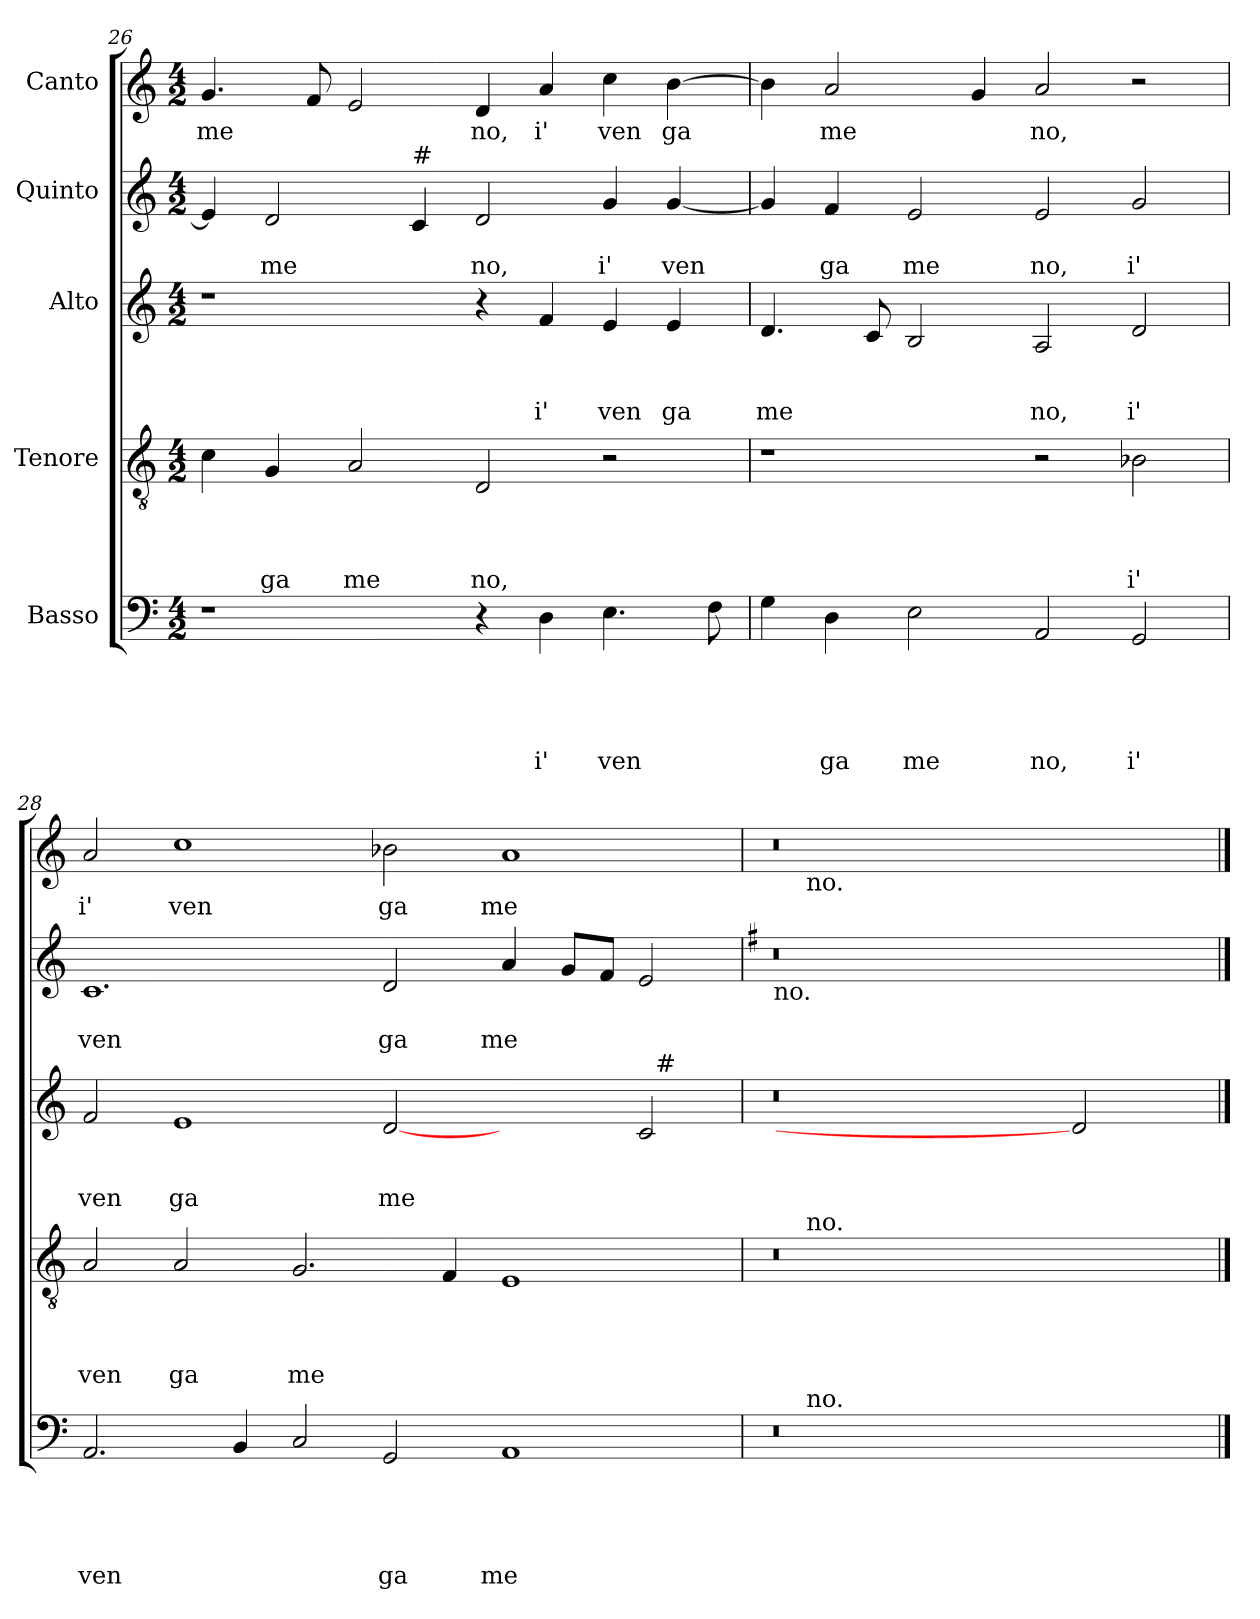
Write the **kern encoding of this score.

**kern	**text	**text	**text	**text	**text	**kern	**text	**text	**text	**text	**kern	**text	**text	**text	**kern	**text	**text	**kern	**text
*part5	*part5	*part5	*part5	*part5	*part5	*part4	*part4	*part4	*part4	*part4	*part3	*part3	*part3	*part3	*part2	*part2	*part2	*part1	*part1
*staff5	*staff5	*staff5	*staff5	*staff5	*staff5	*staff4	*staff4	*staff4	*staff4	*staff4	*staff3	*staff3	*staff3	*staff3	*staff2	*staff2	*staff2	*staff1	*staff1
*I"Basso	*	*	*	*	*	*I"Tenore	*	*	*	*	*I"Alto	*	*	*	*I"Quinto	*	*	*I"Canto	*
*clefF4	*	*	*	*	*	*clefGv2	*	*	*	*	*clefG2	*	*	*	*clefG2	*	*	*clefG2	*
*k[]	*	*	*	*	*	*k[]	*	*	*	*	*k[]	*	*	*	*k[]	*	*	*k[]	*
*C:	*	*	*	*	*	*C:	*	*	*	*	*C:	*	*	*	*C:	*	*	*C:	*
*M4/2	*	*	*	*	*	*M4/2	*	*	*	*	*M4/2	*	*	*	*M4/2	*	*	*M4/2	*
=26	=26	=26	=26	=26	=26	=26	=26	=26	=26	=26	=26	=26	=26	=26	=26	=26	=26	=26	=26
!	!	!	!	!	!	!	!	!	!	!	!	!	!	!	!	!	!	!	!LO:LY:b
1r	.	.	.	.	.	4c\	.	.	.	.	1r	.	.	.	4e/]	.	.	4.g/	me
!	!	!	!	!	!	!	!	!	!	!LO:LY:b	!	!	!	!	!	!	!LO:LY:b	!	!
.	.	.	.	.	.	4G/	.	.	.	ga	.	.	.	.	2d/	.	me	.	.
.	.	.	.	.	.	.	.	.	.	.	.	.	.	.	.	.	.	8f/	.
!	!	!	!	!	!	!	!	!	!	!LO:LY:b	!	!	!	!	!	!	!	!	!
.	.	.	.	.	.	2A/	.	.	.	me	.	.	.	.	.	.	.	2e/	.
!	!	!	!	!	!	!	!	!	!	!	!	!	!	!	!LO:TX:a:t=#	!	!	!	!
.	.	.	.	.	.	.	.	.	.	.	.	.	.	.	4c/	.	.	.	.
!	!	!	!	!	!	!	!	!	!	!LO:LY:b	!	!	!	!	!	!	!LO:LY:b	!	!LO:LY:b
4r	.	.	.	.	.	2D/	.	.	.	no,	4r	.	.	.	2d/	.	no,	4d/	no,
!	!	!	!	!	!LO:LY:b	!	!	!	!	!	!	!	!	!LO:LY:b	!	!	!	!	!LO:LY:b
4D\	.	.	.	.	i'	.	.	.	.	.	4f/	.	.	i'	.	.	.	4a/	i'
!	!	!	!	!	!LO:LY:b	!	!	!	!	!	!	!	!	!LO:LY:b	!	!	!LO:LY:b	!	!LO:LY:b
4.E\	.	.	.	.	ven	2r	.	.	.	.	4e/	.	.	ven	4g/	.	i'	4cc\	ven
!	!	!	!	!	!	!	!	!	!	!	!	!	!	!LO:LY:b	!	!	!LO:LY:b	!	!LO:LY:b
.	.	.	.	.	.	.	.	.	.	.	4e/	.	.	ga	[<4g/	.	ven	[>4b\	ga
8F\	.	.	.	.	.	.	.	.	.	.	.	.	.	.	.	.	.	.	.
=27	=27	=27	=27	=27	=27	=27	=27	=27	=27	=27	=27	=27	=27	=27	=27	=27	=27	=27	=27
!	!	!	!	!	!	!	!	!	!	!	!	!	!	!LO:LY:b	!	!	!	!	!
4G\	.	.	.	.	.	1r	.	.	.	.	4.d/	.	.	me	4g/]	.	.	4b\]	.
!	!	!	!	!	!LO:LY:b	!	!	!	!	!	!	!	!	!	!	!	!LO:LY:b	!	!LO:LY:b
4D\	.	.	.	.	ga	.	.	.	.	.	.	.	.	.	4f/	.	ga	2a/	me
.	.	.	.	.	.	.	.	.	.	.	8c/	.	.	.	.	.	.	.	.
!	!	!	!	!	!LO:LY:b	!	!	!	!	!	!	!	!	!	!	!	!LO:LY:b	!	!
2E\	.	.	.	.	me	.	.	.	.	.	2B/	.	.	.	2e/	.	me	.	.
.	.	.	.	.	.	.	.	.	.	.	.	.	.	.	.	.	.	4g/	.
!	!	!	!	!	!LO:LY:b	!	!	!	!	!	!	!	!	!LO:LY:b	!	!	!LO:LY:b	!	!LO:LY:b
2AA/	.	.	.	.	no,	2r	.	.	.	.	2A/	.	.	no,	2e/	.	no,	2a/	no,
!	!	!	!	!	!LO:LY:b	!	!	!	!	!LO:LY:b	!	!	!	!LO:LY:b	!	!	!LO:LY:b	!	!
2GG/	.	.	.	.	i'	2B-X\	.	.	.	i'	2d/	.	.	i'	2g/	.	i'	2r	.
=28	=28	=28	=28	=28	=28	=28	=28	=28	=28	=28	=28	=28	=28	=28	=28	=28	=28	=28	=28
!	!	!	!	!	!LO:LY:b	!	!	!	!	!LO:LY:b	!	!	!	!LO:LY:b	!	!	!LO:LY:b	!	!LO:LY:b
*	*	*	*	*	*	*	*	*	*	*	*^	*	*	*	*	*	*	*	*
2.AA/	.	.	.	.	ven	2A/	.	.	.	ven	2f/	1ryy	.	.	ven	1.c	.	ven	2a</	i'
!	!	!	!	!	!	!	!	!	!	!LO:LY:b	!	!	!	!	!LO:LY:b	!	!	!	!	!LO:LY:b
.	.	.	.	.	.	2A/	.	.	.	ga	1e	.	.	.	ga	.	.	.	1cc	ven
4BB/	.	.	.	.	.	.	.	.	.	.	.	.	.	.	.	.	.	.	.	.
!	!	!	!	!	!	!	!	!	!	!LO:LY:b	!	!	!	!	!	!	!	!	!	!
2C/	.	.	.	.	.	2.G/	.	.	.	me	.	1ryy	.	.	.	.	.	.	.	.
!	!	!	!	!	!LO:LY:b	!	!	!	!	!	!	!	!	!	!LO:LY:b	!	!	!LO:LY:b	!	!LO:LY:b
2GG/	.	.	.	.	ga	.	.	.	.	.	[2d	.	.	.	me	2d/	.	ga	2b-X\	ga
.	.	.	.	.	.	4F/	.	.	.	.	.	.	.	.	.	.	.	.	.	.
!	!	!	!	!	!LO:LY:b	!	!	!	!	!	!	!	!	!	!	!	!	!LO:LY:b	!	!LO:LY:b
1AA	.	.	.	.	me	1E	.	.	.	.	2ryy	2ryy	.	.	.	4a/	.	me	1a	me
.	.	.	.	.	.	.	.	.	.	.	.	.	.	.	.	8g/L	.	.	.	.
.	.	.	.	.	.	.	.	.	.	.	.	.	.	.	.	8f/J	.	.	.	.
.	.	.	.	.	.	.	.	.	.	.	2c/	32ryy	.	.	.	2e/	.	.	.	.
!	!	!	!	!	!	!	!	!	!	!	!	!LO:TX:a:t=#	!	!	!	!	!	!	!	!
.	.	.	.	.	.	.	.	.	.	.	.	4...ryy	.	.	.	.	.	.	.	.
*	*	*	*	*	*	*	*	*	*	*	*v	*v	*	*	*	*	*	*	*	*
=29	=29	=29	=29	=29	=29	=29	=29	=29	=29	=29	=29	=29	=29	=29	=29	=29	=29	=29	=29
*	*	*	*	*	*	*	*	*	*	*	*	*	*	*	*k[f#]	*	*	*	*
*	*	*	*	*	*	*	*	*	*	*	*	*	*	*	*G:	*	*	*	*
*	*	*	*	*	*	*	*	*	*	*	*^	*	*	*	*	*	*	*	*
!	!	!	!	!	!	!	!	!	!	!	!	!	!	!	!	!LO:TX:b:t=no.	!	!	!	!
*^	*	*	*	*	*	*^	*	*	*	*	*v	*v	*	*	*	*	*	*	*^	*
0r	16.ryy	.	.	.	.	.	0r	16.ryy	.	.	.	.	0r	.	.	.	0r	.	.	0r	16.ryy	.
!	!	!	!	!	!	!	!	!	!	!	!	!	!	!	!	!	!	!	!	!	!LO:TX:b:t=no.	!
!	!	!	!	!	!	!	!	!LO:TX:a:t=no.	!	!	!	!	!	!	!	!	!	!	!	!	!	!
!	!LO:TX:a:t=no.	!	!	!	!	!	!	!	!	!	!	!	!	!	!	!	!	!	!	!	!	!
.	1ryy	.	.	.	.	.	.	1ryy	.	.	.	.	.	.	.	.	.	.	.	.	1ryy	.
.	1ryy	.	.	.	.	.	.	1ryy	.	.	.	.	.	.	.	.	.	.	.	.	1ryy	.
2ryy	.	.	.	.	.	.	2ryy	.	.	.	.	.	2d]	.	.	.	2ryy	.	.	2ryy	.	.
.	4ryy	.	.	.	.	.	.	4ryy	.	.	.	.	.	.	.	.	.	.	.	.	4ryy	.
.	8ryy	.	.	.	.	.	.	8ryy	.	.	.	.	.	.	.	.	.	.	.	.	8ryy	.
.	32ryy	.	.	.	.	.	.	32ryy	.	.	.	.	.	.	.	.	.	.	.	.	32ryy	.
*v	*v	*	*	*	*	*	*	*	*	*	*	*	*	*	*	*	*	*	*	*v	*v	*
*	*	*	*	*	*	*v	*v	*	*	*	*	*	*	*	*	*	*	*	*	*
==	==	==	==	==	==	==	==	==	==	==	==	==	==	==	==	==	==	==	==
*-	*-	*-	*-	*-	*-	*-	*-	*-	*-	*-	*-	*-	*-	*-	*-	*-	*-	*-	*-
